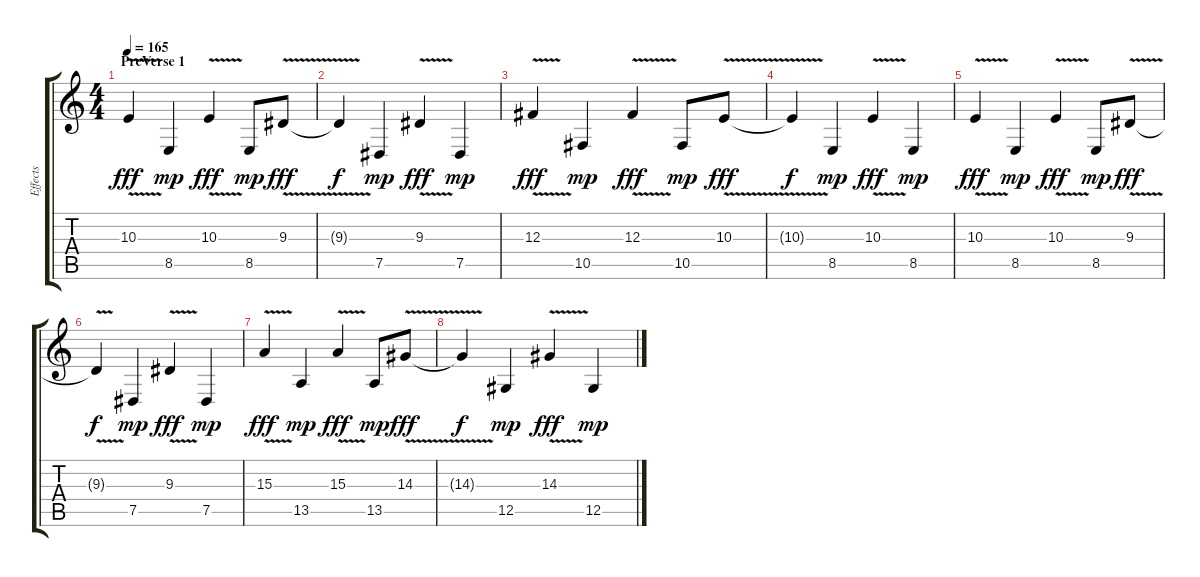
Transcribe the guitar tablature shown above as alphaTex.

\track ("Effects" "Effects") {instrument pad1newage}
\staff {score tabs}
\tuning (Eb4 Bb3 Gb3 Db3 Ab2 Db2) {hide}
\ts (4 4)
\section ("" "PreVerse 1")
\tempo 165
\clef g2
\ks c
10.3{v}.4{dy fff} 8.5.4{dy mp} 10.3{v}.4{dy fff} 8.5.8{dy mp} 9.3{v}.8{dy fff} |
9.3{t}.4{dy f} 7.5.4{dy mp} 9.3{v}.4{dy fff} 7.5.4{dy mp} |
12.3{v}.4{dy fff} 10.5.4{dy mp} 12.3{v}.4{dy fff} 10.5.8{dy mp} 10.3{v}.8{dy fff} |
10.3{t}.4{dy f} 8.5.4{dy mp} 10.3{v}.4{dy fff} 8.5.4{dy mp} |
10.3{v}.4{dy fff} 8.5.4{dy mp} 10.3{v}.4{dy fff} 8.5.8{dy mp} 9.3{v}.8{dy fff} |
9.3{t}.4{dy f} 7.5.4{dy mp} 9.3{v}.4{dy fff} 7.5.4{dy mp} |
15.3{v}.4{dy fff} 13.5.4{dy mp} 15.3{v}.4{dy fff} 13.5.8{dy mp} 14.3{v}.8{dy fff} |
14.3{t}.4{dy f} 12.5.4{dy mp} 14.3{v}.4{dy fff} 12.5.4{dy mp}
